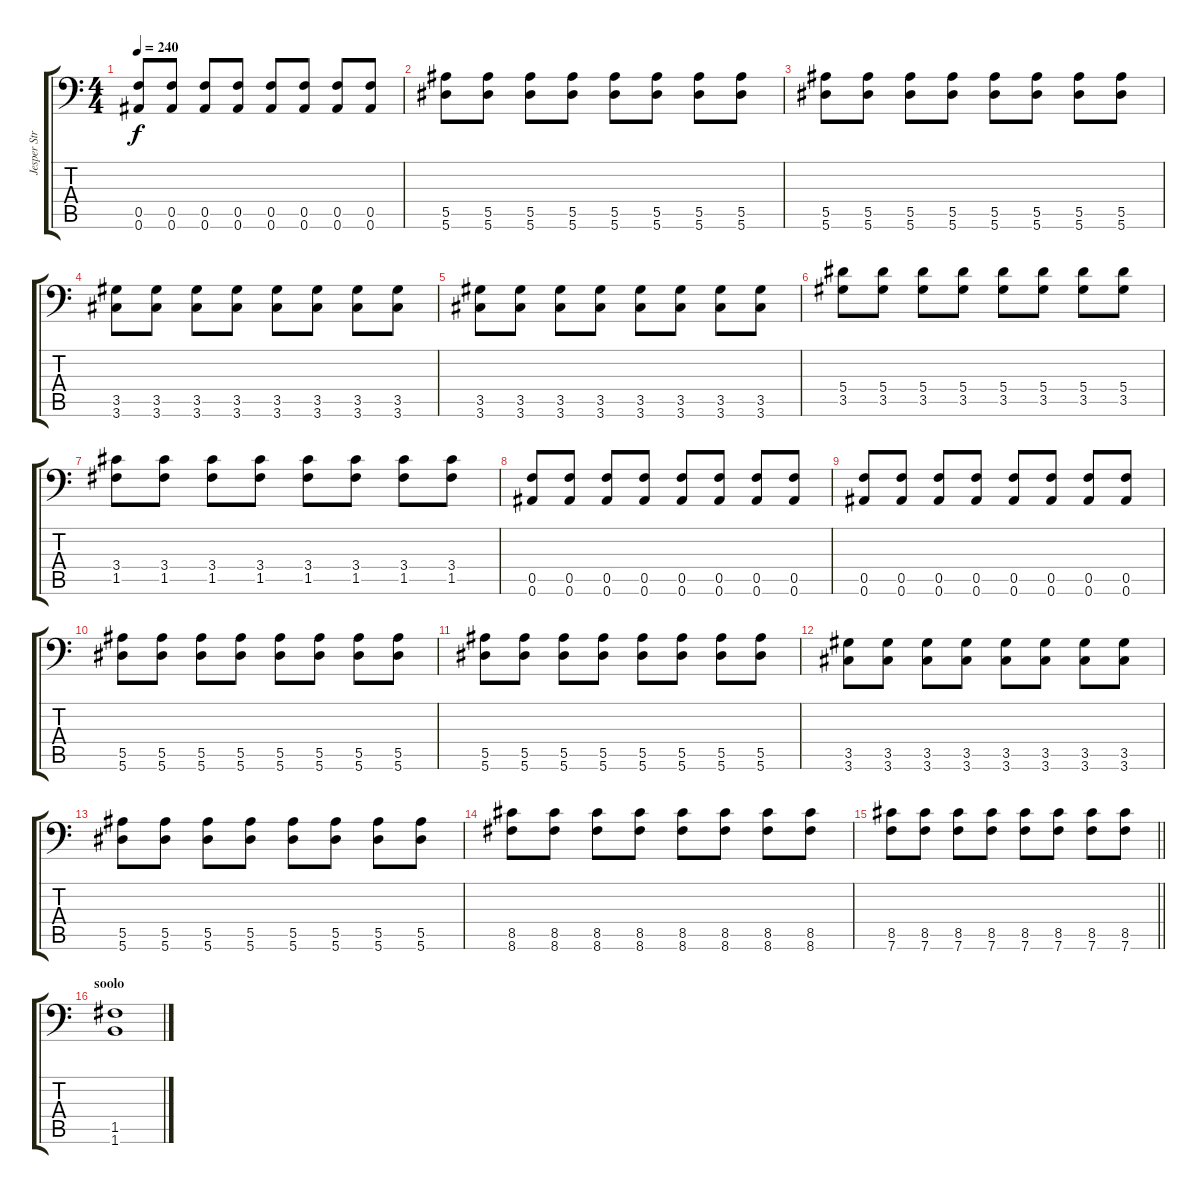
\track ("Jesper Strömblad" "Jesper Str") {instrument distortionguitar}
\staff {score tabs}
\tuning (C4 G3 Eb3 Bb2 F2 Bb1) {hide}
\ts (4 4)
\tempo 240
\clef f4
\ks c
(0.5 0.6).8{dy f} (0.5 0.6).8 (0.5 0.6).8 (0.5 0.6).8 (0.5 0.6).8 (0.5 0.6).8 (0.5 0.6).8 (0.5 0.6).8 |
(5.5 5.6).8 (5.5 5.6).8 (5.5 5.6).8 (5.5 5.6).8 (5.5 5.6).8 (5.5 5.6).8 (5.5 5.6).8 (5.5 5.6).8 |
(5.5 5.6).8 (5.5 5.6).8 (5.5 5.6).8 (5.5 5.6).8 (5.5 5.6).8 (5.5 5.6).8 (5.5 5.6).8 (5.5 5.6).8 |
(3.5 3.6).8 (3.5 3.6).8 (3.5 3.6).8 (3.5 3.6).8 (3.5 3.6).8 (3.5 3.6).8 (3.5 3.6).8 (3.5 3.6).8 |
(3.5 3.6).8 (3.5 3.6).8 (3.5 3.6).8 (3.5 3.6).8 (3.5 3.6).8 (3.5 3.6).8 (3.5 3.6).8 (3.5 3.6).8 |
(5.4 3.5).8 (5.4 3.5).8 (5.4 3.5).8 (5.4 3.5).8 (5.4 3.5).8 (5.4 3.5).8 (5.4 3.5).8 (5.4 3.5).8 |
(3.4 1.5).8 (3.4 1.5).8 (3.4 1.5).8 (3.4 1.5).8 (3.4 1.5).8 (3.4 1.5).8 (3.4 1.5).8 (3.4 1.5).8 |
(0.5 0.6).8 (0.5 0.6).8 (0.5 0.6).8 (0.5 0.6).8 (0.5 0.6).8 (0.5 0.6).8 (0.5 0.6).8 (0.5 0.6).8 |
(0.5 0.6).8 (0.5 0.6).8 (0.5 0.6).8 (0.5 0.6).8 (0.5 0.6).8 (0.5 0.6).8 (0.5 0.6).8 (0.5 0.6).8 |
(5.5 5.6).8 (5.5 5.6).8 (5.5 5.6).8 (5.5 5.6).8 (5.5 5.6).8 (5.5 5.6).8 (5.5 5.6).8 (5.5 5.6).8 |
(5.5 5.6).8 (5.5 5.6).8 (5.5 5.6).8 (5.5 5.6).8 (5.5 5.6).8 (5.5 5.6).8 (5.5 5.6).8 (5.5 5.6).8 |
(3.5 3.6).8 (3.5 3.6).8 (3.5 3.6).8 (3.5 3.6).8 (3.5 3.6).8 (3.5 3.6).8 (3.5 3.6).8 (3.5 3.6).8 |
(5.5 5.6).8 (5.5 5.6).8 (5.5 5.6).8 (5.5 5.6).8 (5.5 5.6).8 (5.5 5.6).8 (5.5 5.6).8 (5.5 5.6).8 |
(8.5 8.6).8 (8.5 8.6).8 (8.5 8.6).8 (8.5 8.6).8 (8.5 8.6).8 (8.5 8.6).8 (8.5 8.6).8 (8.5 8.6).8 |
\barLineRight lightlight
(8.5 7.6).8 (8.5 7.6).8 (8.5 7.6).8 (8.5 7.6).8 (8.5 7.6).8 (8.5 7.6).8 (8.5 7.6).8 (8.5 7.6).8 |
\section ("" "soolo")
(1.5 1.6).1{balance 16}
